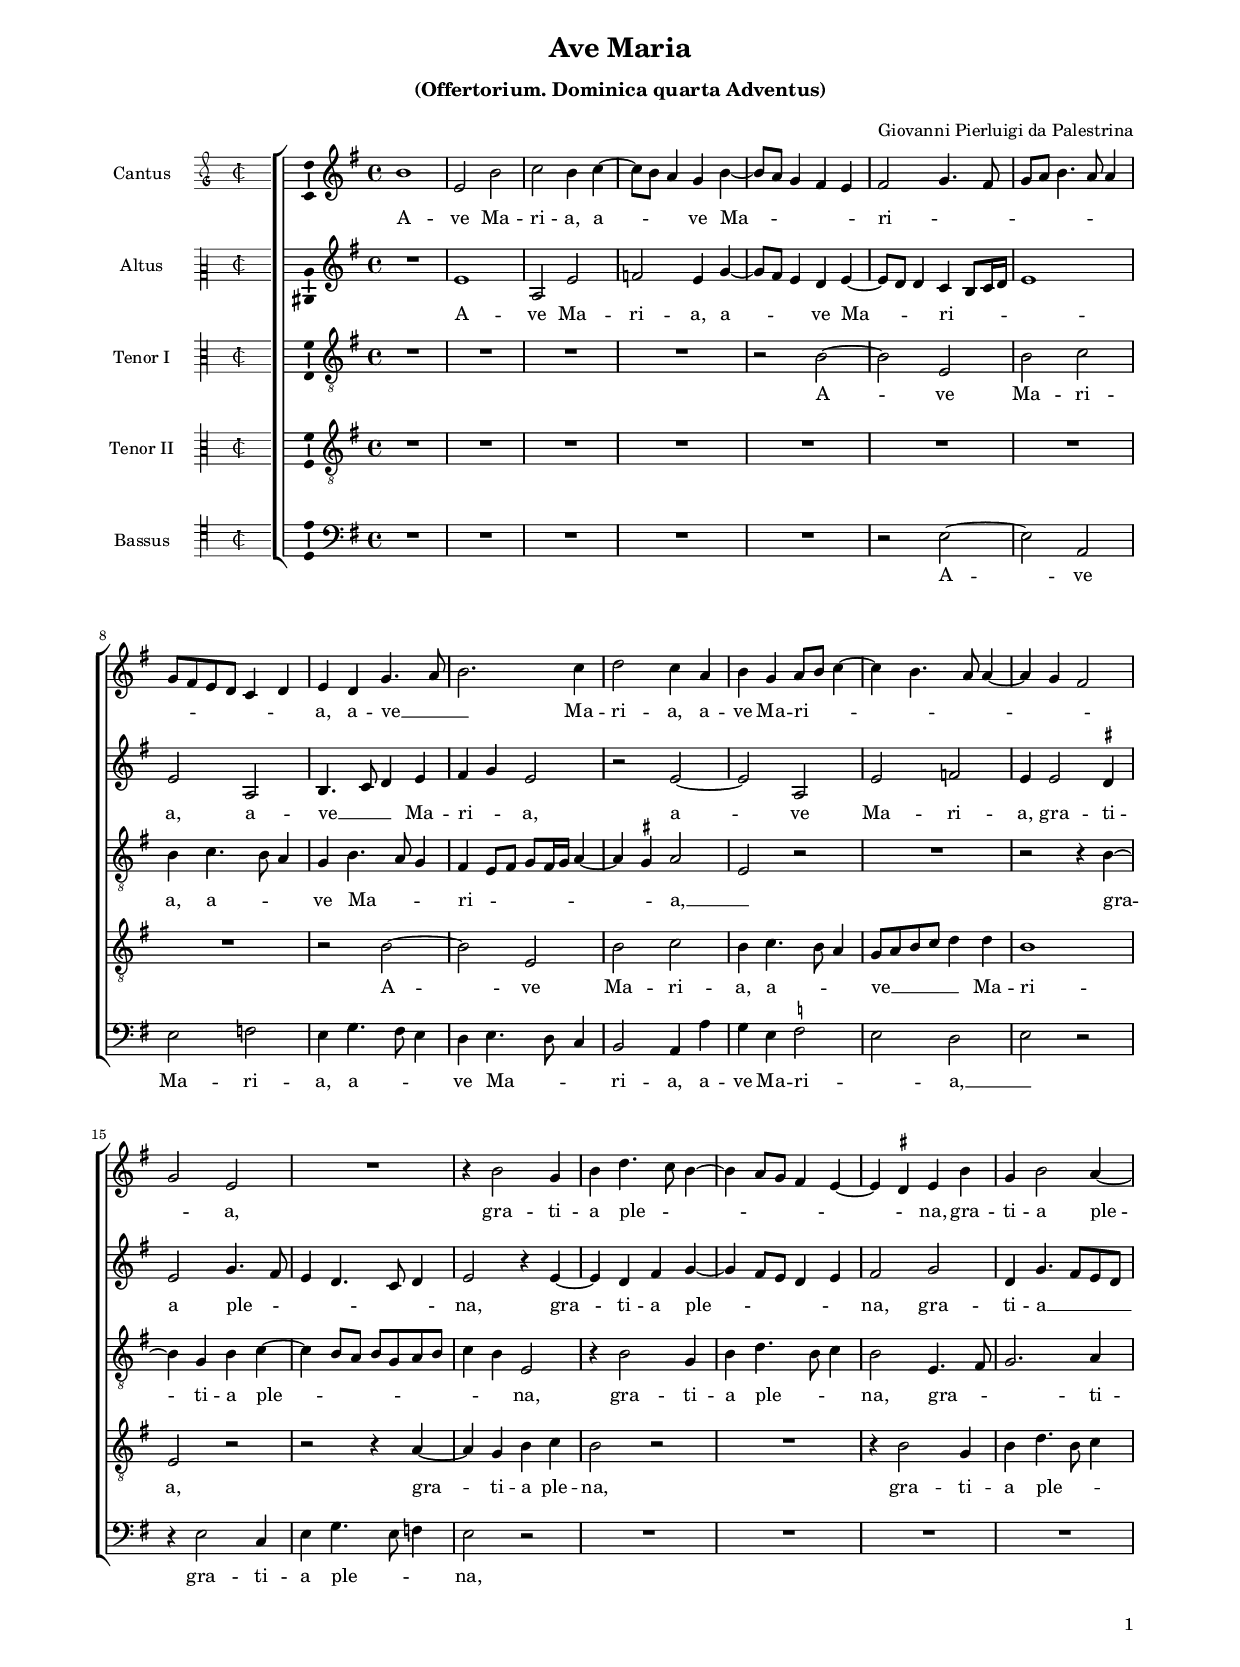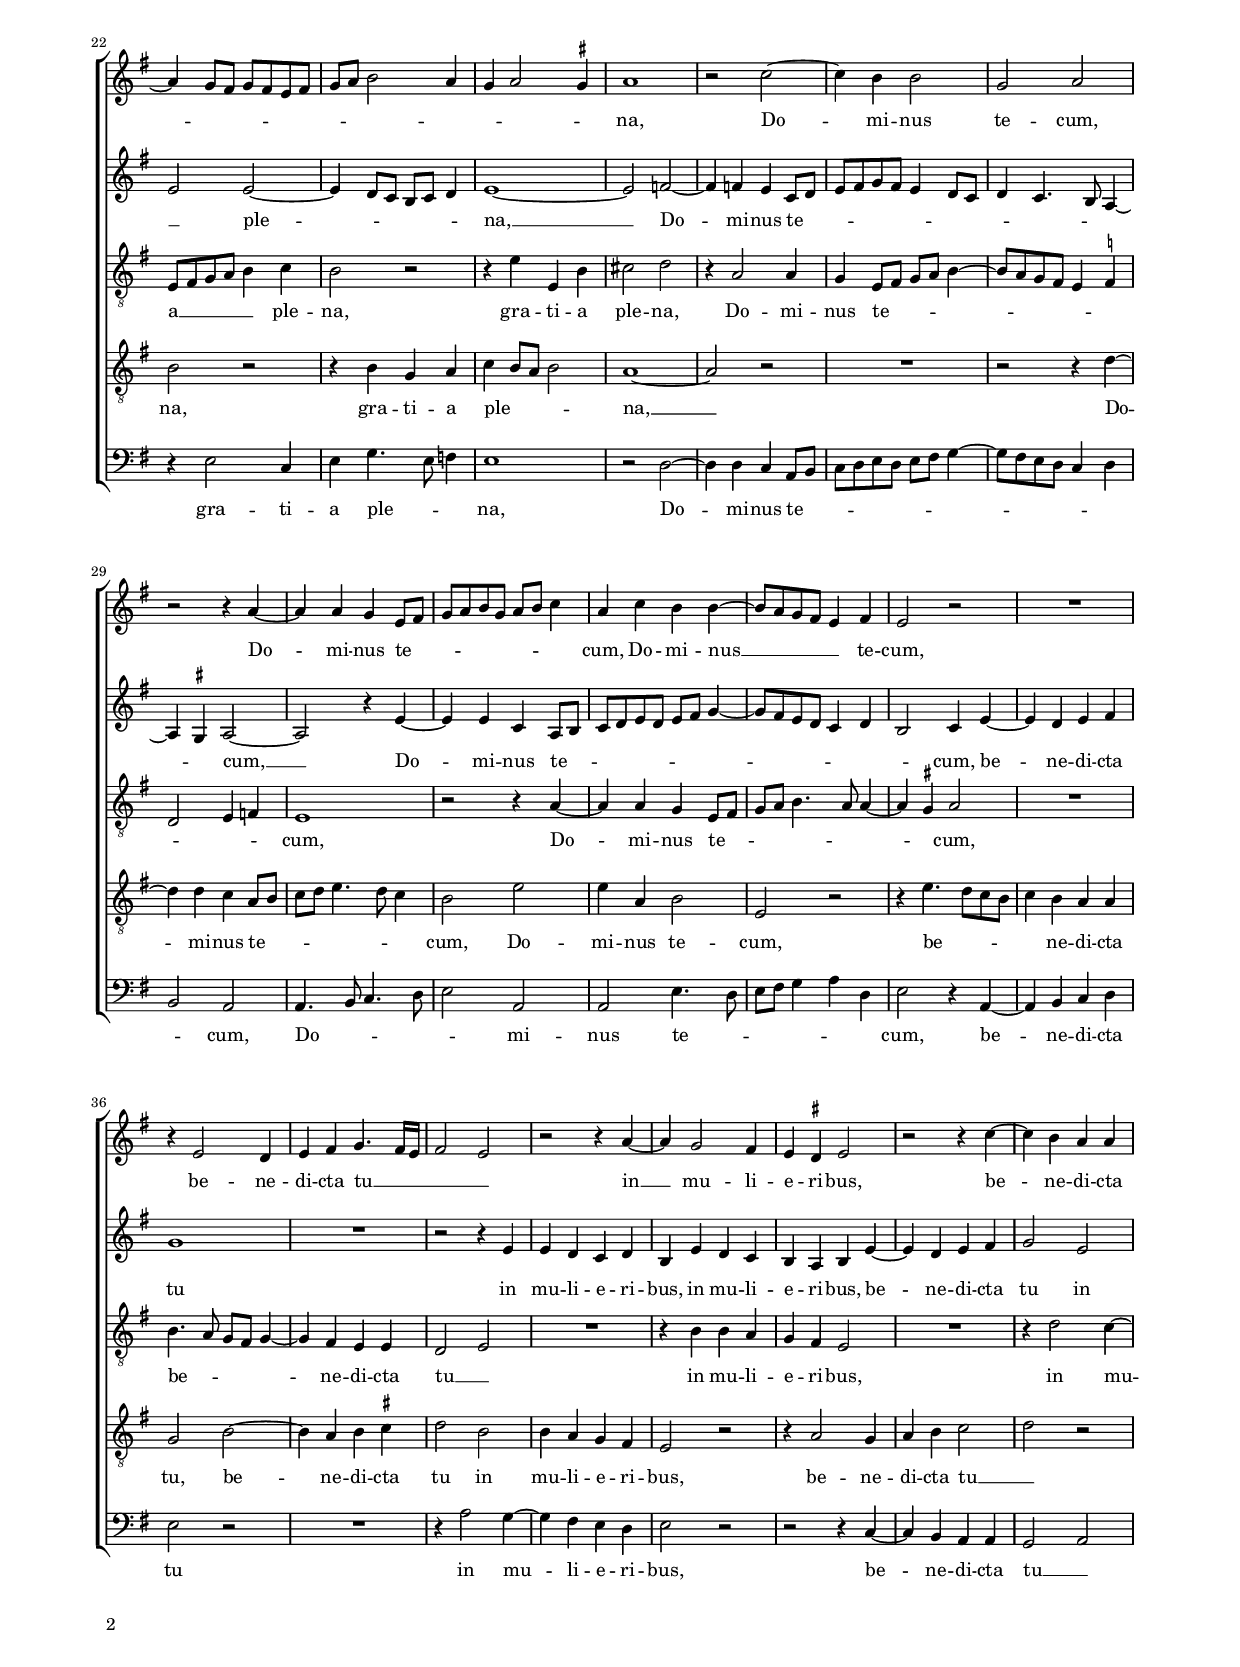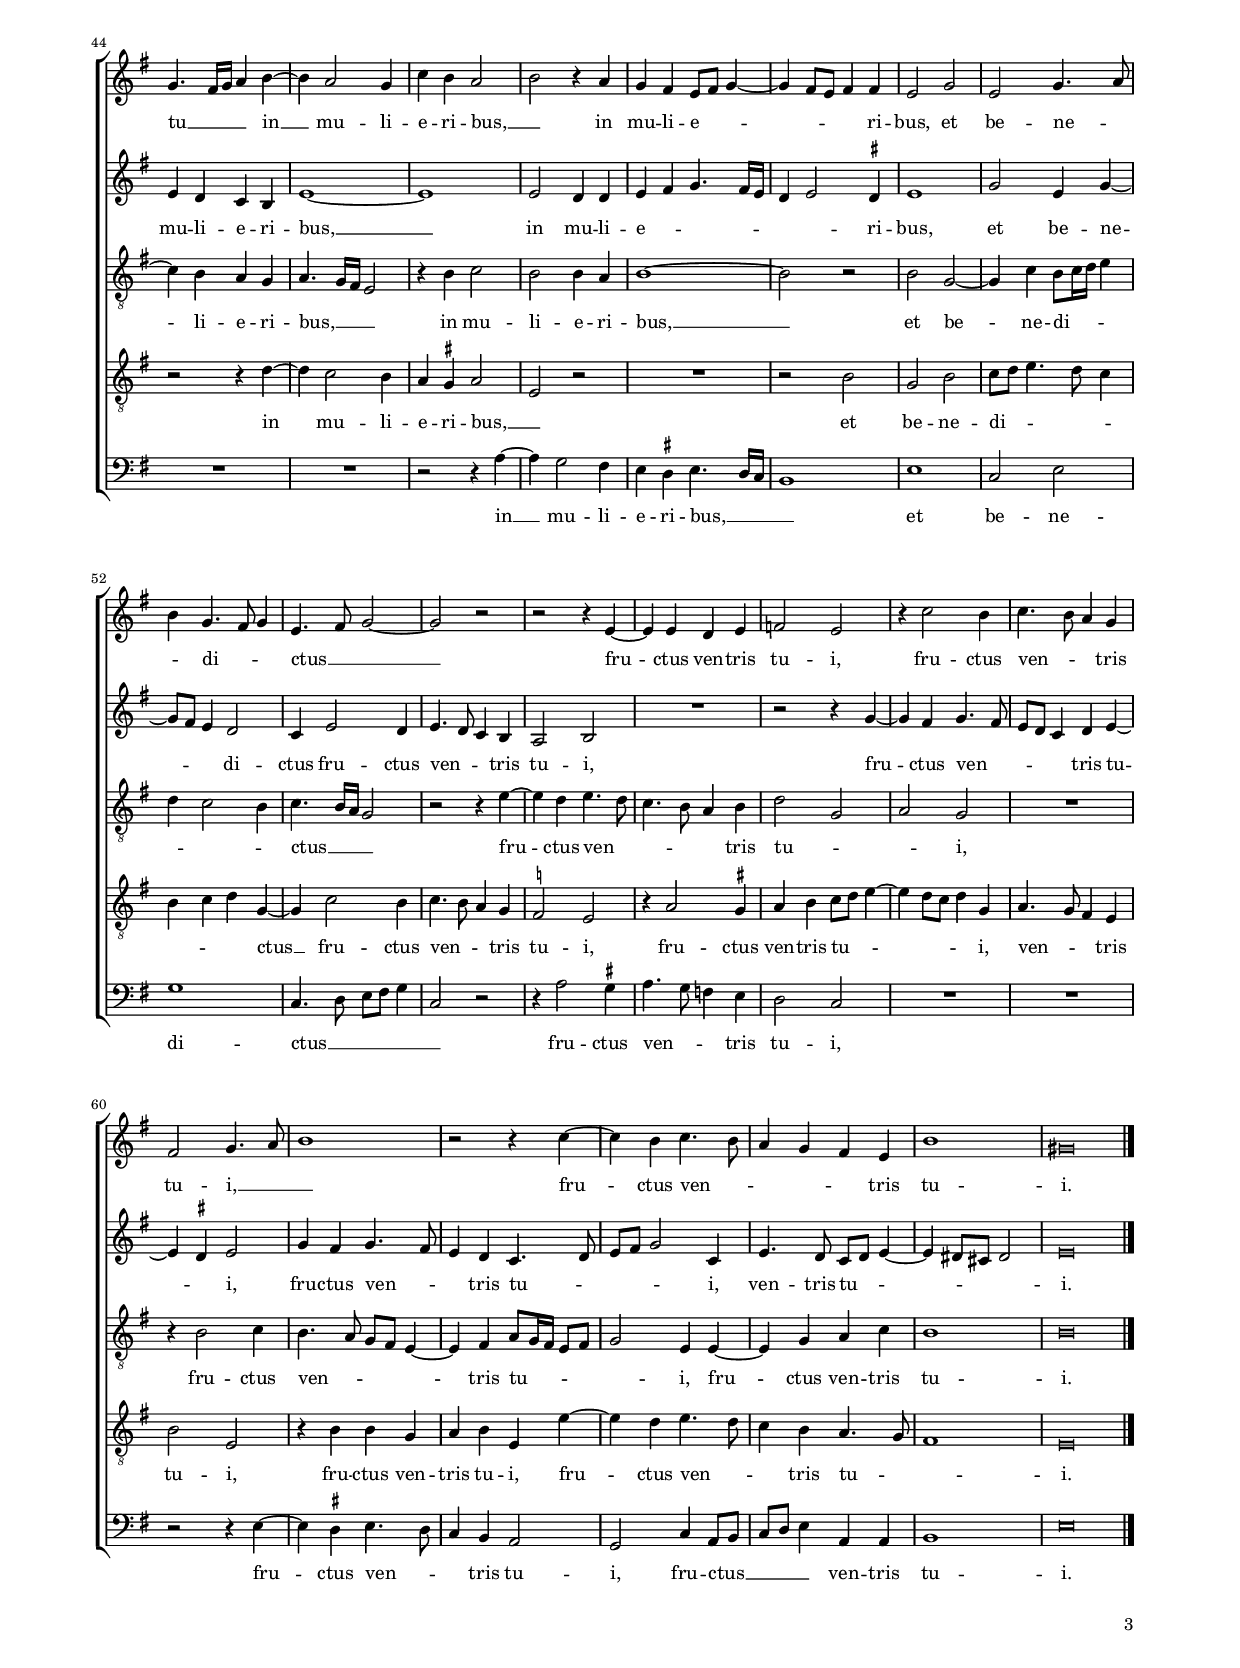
\header
{
  title="Ave Maria"
  subtitle=\markup { \column { \vspace #0.5 "(Offertorium. Dominica quarta Adventus)" \transparent "x" } }
  composer="Giovanni Pierluigi da Palestrina"
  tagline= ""
}

\version "2.24.1"
\language deutsch
#(set-global-staff-size 15)
% #(set-default-paper-size "letter")
#(ly:set-option 'point-and-click #f)




	ficta = { \once \set suggestAccidentals = ##t }

	forget = #(define-music-function (music) (ly:music?) #{
		\accidentalStyle forget
		$music
		\accidentalStyle default
		#})
    
    
\paper
	{
	top-margin = 1.6 \cm
	bottom-margin = 1 \cm
	left-margin = 1.8 \cm
	right-margin = 1.8 \cm
	ragged-bottom = ##f
	ragged-last-bottom = ##f
	print-page-number = ##f
	system-system-spacing = #'((basic-distance . 17) (minimum-distance . 14) (padding . 6) (strechability . 150))
    oddFooterMarkup=\markup   \fill-line { "" \fromproperty #'page:page-number-string }
    evenFooterMarkup=\markup  \fill-line { \fromproperty #'page:page-number-string "" }
    last-bottom-spacing = #'((basic-distance . 12) (minimum-distance . 7) (padding . 4))
	systems-per-page = 3
%   page-count = 3
%	min-systems-per-page = 3
%	print-all-headers = ##t
%	print-first-page-number = ##t
%	first-page-number = 1
	}

	
global = {
	\key c \major
	\time 4/4
    \set Score.tempoHideNote = ##t
    \tempo 2 = 100
    \skip 1*65 
    \set Score.measureLength = #(ly:make-moment 2/1) \skip 1*2 \bar "|."
	}
    

incipitcantus = \relative c' {
    \time 2/2
    \clef "petrucci-g2"
    \key c \major
    }
    
incipitcantusVoice = <<
    \new MensuralVoice <<
        { s1 \noBreak }
        \incipitcantus
    >>
    >>
    
    
incipitaltus = \relative c' {
    \time 2/2
    \clef "petrucci-c2"
    \key c \major
    s4 \bar ""
    }
    
incipitaltusVoice = <<
    \new MensuralVoice <<
        { s1 \noBreak }
        \incipitaltus
    >>
    >>
    
incipittenor = \relative c' {
    \time 2/2
    \clef "petrucci-c3"
    \key c \major
    }
    
incipittenorVoice = <<
    \new MensuralVoice <<
        { s1 \noBreak }
        \incipittenor
    >>
    >>
    
incipitquintus = \relative c' {
    \time 2/2
    \clef "petrucci-c3"
    \key c \major
    }
    
incipitquintusVoice = <<
    \new MensuralVoice <<
        { s1 \noBreak }
        \incipitquintus
    >>
    >>
    
    
incipitbassus= \relative c {
    \time 2/2
    \clef "petrucci-c4"
    \key c \major
    }
    
incipitbassusVoice = <<
    \new MensuralVoice <<
        { s1 \noBreak }
        \incipitbassus
    >>
    >>


cantus =  \relative c''
	{
	e1
	a,2 e'
	f2 e4 f~
	f8 e d4 c e~
%5
	e8 d c4 h a  |
	h2 c4. h8
	c8 d e4. d8 d4
	c8 h a g f4 g
	a4 g c4. d8
%10
	e2. f4 |
	g2 f4 d
	e4 c d8 e f4~
	f4 e4. d8 d4~
	d4 c h2
%15
	c2 a |
	R1
	r4 e'2 c4
	e4 g4. f8 e4~
	e4 d8 c h4 a~
%20
	a4 \ficta gis a e' |
	c4 e2 d4~
	d4 c8 h c8 h a h
	c8 d e2 d4
	c4 d2 \ficta cis4
%25
	d1 |
	r2 f~
	f4 e e2
	c2 d
	r2 r4 d~
%30
	d4 d c a8 h |
	c8 d e c d e f4
	d4 f e e~
	e8 d c h a4 h
	a2 r
%35
	R1 |
	r4 a2 g4
	a4 h c4. h16 a
	h2 a
	r2 r4 d~
%40
	d4 c2 h4 |
	a4 \ficta gis a2
	r2 r4 f'~
	f4 e d d
	c4. h16 c d4 e~
%45
	e4 d2 c4 |
	f4 e d2
	e2 r4 d
	c4 h a8 h c4~
	c4 h8 a h4 h
%50
	a2 c |
	a2 c4. d8
	e4 c4. h8 c4
	a4. h8 c2~
	c2 r
%55
	r2 r4 a~ |
	a4 a g a
	b2 a
	r4 f'2 e4
	f4. e8 d4 c
%60
	h2 c4. d8 |
	e1
	r2 r4 f~
	f4 e f4. e8
	d4 c h a
%65
	e'1 |
	cis\breve |
	}


altus =  \relative c'
	{
	R1
	a'1
	d,2 a'
	b2 a4 c~
%5
	c8 h a4 g4 a~ |
	a8 g g4 f e8 f16 g
	a1
	a2 d,
	e4. f8 g4 a
%10
	h4 c a2 |
	r2 a~
	a2 d,
	a'2 b
	a4 a2 \ficta gis4
%15
	a2 c4. h8 |
	a4 g4. f8 g4
	a2 r4 a~
	a4 g h c~
	c4 h8 a g4 a
%20
	h2 c |
	g4 c4. h8 a g
	a2 a~
	a4 g8 f e f g4
    a1~
%25
	a2 b~ |
	b4 b a f8 g
	a8 h c h a4 g8 f
	g4 f4. e8 d4~
	d4 \ficta cis d2~
%30
	d2 r4 a'~ |
	a4 a f d8 e
	f8 g a g a h c4~
	c8 h a g f4 g
	e2 f4 a~
%35
	a4 g a h |
	c1
	R1
	r2 r4 a
	a4 g f g
%40
	e4 a g f |
	e4 d e a~
	a4 g a h
	c2 a
	a4 g f e
%45
	a1~ |
	a1
	a2 g4 g
	a4 h c4. h16 a
	g4 a2 \ficta gis4
%50
	a1 |
	c2 a4 c~
	c8 h a4 g2
	f4 a2 g4
	a4. g8 f4 e
%55
	d2 e |
	R1
	r2 r4 c'~
	c4 h c4. h8
	a8 g f4 g a~
%60
	a4 \ficta gis a2 |
	c4 h c4. h8
	a4 g f4. g8
	a8 h c2 f,4
	a4. g8 f8 g a4~
%65
	a4 gis8 fis gis2 |
	a\breve |
	}


tenor =  \relative c'
	{
	R1
	R1
	R1
	R1
%5
	r2 e~ |
	e2 a,
	e'2 f
	e4 f4. e8 d4
	c4 e4. d8 c4
%10
	h4 a8 h c8 h16 c d4~ |
	d4 \ficta cis d2
	a2 r
	R1
	r2 r4 e'~
%15
	e4 c e f~ |
	f4 e8 d e8 c d e
	f4 e a,2
	r4 e'2 c4
	e4 g4. e8 f4
%20
	e2 a,4. h8 |
	c2. d4
	a8 h c d e4 f
	e2 r
	r4 a a, e'
%25
	fis2 g |
	r4 d2 d4
	c4 a8 h c d e4~
	e8 d c h a4 \ficta b
	g2 a4 b
%30
	a1 |
	r2 r4 d~
	d4 d c a8 h
	c8 d e4. d8 d4~
	d4 \ficta cis d2
%35
	R1 |
	e4. d8 c h c4~
	c4 h a a
	g2 a
	R1
%40
	r4 e' e d |
	c4 h a2
	R1
	r4 g'2 f4~
	f4 e d c
%45
	d4. c16 h a2 |
	r4 e' f2
	e2 e4 d
	e1~
	e2 r
%50
	e2 c~ |
	c4 f e8 f16 g a4
	g4 f2 e4
	f4. e16 d c2
	r2 r4 a'~
%55
	a4 g a4. g8 |
	f4. e8 d4 e
	g2 c,
	d2 c
	R1
%60
	r4 e2 f4 |
	e4. d8 c h a4~
	a4 h d8 c16 h a8 h
	c2 a4 a~
	a4 c d f
%65
	e1 |
	e\breve |
	}


quintus  =  \relative c'
	{
	R1
	R1
	R1
	R1
%5
	R1 |
	R1
	R1
	R1
	r2 e~
%10
	e2 a, |
	e'2 f
	e4 f4. e8 d4
	c8 d e f g4 g
	e1
%15
	a,2 r |
	r2 r4 d~
	d4 c e f
	e2 r
	R1
%20
	r4 e2 c4 |
	e4 g4. e8 f4
	e2 r
	r4 e c d
	f4 e8 d e2
%25
	d1~ |
	d2 r
	R1
	r2 r4 g~
	g4 g f d8 e
%30
	f8 g a4. g8 f4 |
	e2 a
	a4 d, e2
	a,2 r
	r4 a'4. g8 f e
%35
	f4 e d d |
	c2 e~
	e4 d e \ficta fis
	g2 e
	e4 d c h
%40
	a2 r |
	r4 d2 c4
	d4 e f2
	g2 r
	r2 r4 g~
%45
	g4 f2 e4 |
	d4 \ficta cis d2
	a2 r
	R1
	r2 e'
%50
	c2 e |
	f8 g a4. g8 f4
	e4 f g c,~
	c4 f2 e4
	f4. e8 d4 c
%55
	\ficta b2 a |
	r4 d2 \ficta cis4
	d4 e f8 g a4~
	a4 g8 f g4 c,
	d4. c8 h4 a
%60
	e'2 a, |
	r4 e' e c
	d4 e a, a'~
	a4 g a4. g8
	f4 e d4. c8
%65
	h1 |
	a\breve |
	}


bassus  =  \relative c
	{
	R1
	R1
	R1
	R1
%5
	R1 |
	r2 a'~
	a2 d,
	a'2 b
	a4 c4. h8 a4
%10
	g4 a4. g8 f4 |
	e2 d4 d'
	c4 a \ficta b2
	a2 g
	a2 r
%15
	r4 a2 f4 |
	a4 c4. a8 b4
	a2 r
	R1
	R1
%20
	R1 |
	R1
	r4 a2 f4
	a4 c4. a8 b4
	a1
%25
	r2 g~ |
	g4 g f d8 e
	f8 g a g a h c4~
	c8 h a g f4 g
	e2 d
%30
	d4. e8 f4. g8 |
	a2 d,
	d2 a'4. g8
	a8 h c4 d g,
	a2 r4 d,~
%35
	d4 e f g |
	a2 r
	R1
	r4 d2 c4~
	c4 h a g
%40
	a2 r |
	r2 r4 f~
	f4 e d d
	c2 d
	R1
%45
	R1 |
	r2 r4 d'~
	d4 c2 h4
	a4 \ficta gis a4. \forget g16 f
	e1
%50
	a1 |
	f2 a
	c1
	f,4. g8 a h c4
	f,2 r
%55
	r4 d'2 \ficta cis4 |
	d4. c8 b4 a
	g2 f
	R1
	R1
%60
	r2 r4 a~ |
	a4 \ficta gis a4. \forget g8
	f4 e d2
	c2 f4 d8 e
	f8 g a4 d, d
%65
	e1 |
	a\breve |
	}


lyricscantus = \lyricmode {
	A -- ve Ma -- ri -- a,
    a -- _ _ ve Ma -- _ _ _ _ ri -- _ _ _ _ _ _ _ _ _ _ _ _ _ a,
    a -- ve __ _ _ Ma -- ri -- a,
    a -- ve Ma -- ri -- _ _ _ _ _ _ _ _ a,
    gra -- ti -- a ple -- _ _ _ _ _ _ _ na,
    gra -- ti -- a ple -- _ _ _ _ _ _ _ _ _ _ _ _ _ na,
    Do -- mi -- nus te -- cum,
    Do -- mi -- nus te -- _ _ _ _ _ _ _ _ cum,
    Do -- mi -- nus __ _ _ _ _ te -- cum,
    be -- ne -- di -- cta tu __ _ _ _ _ in __ mu -- li -- e -- ri -- bus,
    be -- ne -- di -- cta tu __ _ _ _ in __ mu -- li -- e -- ri -- bus, __ _
    in mu -- li -- e -- _ _ _ _ _ ri -- bus,
    et be -- ne -- _ _ di -- _ _ ctus __ _ _ fru -- ctus ven -- tris tu -- i,
    fru -- ctus ven -- _ _ tris tu -- i, __ _ _ 
    fru -- ctus ven -- _ _ _ _ tris tu -- i.
	}


lyricsaltus = \lyricmode {
	A -- ve Ma -- ri -- a,
    a -- _ _ ve Ma -- _ _ ri -- _ _ _ _ a,
    a -- ve __ _ _ Ma -- ri -- _ a,
    a -- ve Ma -- ri -- a,
    gra -- ti -- a ple -- _ _ _ _ _ na,
    gra -- ti -- a ple -- _ _ _ _ na,
    gra -- ti -- a __ _ _ _ _ ple -- _ _ _ _ _ na, __
    Do -- mi -- nus te -- _ _ _ _ _ _ _ _ _ _ _ _ _ cum, __
    Do -- mi -- nus te -- _ _ _ _ _ _ _ _ _ _ _ _ _ _ cum,
    be -- ne -- di -- cta tu in mu -- li -- e -- ri -- bus,
    in mu -- li -- e -- ri -- bus,
    be -- ne -- di -- cta tu in mu -- li -- e -- ri -- bus, __
    in mu -- li -- e -- _ _ _ _ _ _ ri -- bus,
    et be -- ne -- _ _ di -- ctus fru -- ctus ven -- _ _ tris tu -- i,
    fru -- ctus ven -- _ _ _ _ tris tu -- _ i,
    fru -- ctus ven -- _ _ tris tu -- _ _ _ _ i,
    ven -- tris tu -- _ _ _ _ _ i.
	}


lyricstenor = \lyricmode {
	A -- ve Ma -- ri -- a,
    a -- _ _ ve Ma -- _ _ ri -- _ _ _ _ _ _ _ a, __ _
    gra -- ti -- a ple -- _ _ _ _ _ _ _ _ na,
    gra -- ti -- a ple -- _ _ na,
    gra -- _ _ ti -- a __ _ _ _ _ ple -- na,
    gra -- ti -- a ple -- na,
    Do -- mi -- nus te -- _ _ _ _ _ _ _ _ _ _ _ _ cum,
    Do -- mi -- nus te -- _ _ _ _ _ _ _ cum,
    be -- _ _ _ _ ne -- di -- cta tu __ _ in mu -- li -- e -- ri -- bus,
    in mu -- li -- e -- ri -- bus, __ _ _ _
    in mu -- li -- e -- ri -- bus, __
    et be -- ne -- di -- _ _ _ _ _ _ ctus __ _ _ _ fru -- ctus ven -- _ _ _ _ tris tu -- _ _ i,
    fru -- ctus ven -- _ _ _ _ tris tu -- _ _ _ _ _ i,
    fru -- ctus ven -- tris tu -- i.
	}


lyricsquintus = \lyricmode {
	A -- ve Ma -- ri -- a,
    a -- _ _ ve __ _ _ _ _ Ma -- ri -- a,
    gra -- ti -- a ple -- na,
    gra -- ti -- a ple -- _ _ na,
    gra -- ti -- a ple -- _ _ _ na, __
    Do -- mi -- nus te -- _ _ _ _ _ _ cum,
    Do -- mi -- nus te -- cum,
    be -- _ _ _ _ ne -- di -- cta tu,
    be -- ne -- di -- cta tu in mu -- li -- e -- ri -- bus,
    be -- ne -- di -- cta tu __ _ in mu -- li -- e -- ri -- bus, __ _
    et be -- ne -- di -- _ _ _ _ _ _ _ ctus __ fru -- ctus ven -- _ _ tris tu -- i,
    fru -- ctus ven -- tris tu -- _ _ _ _ _ i,
    ven -- _ _ tris tu -- i,
    fru -- ctus ven -- tris tu -- i,
    fru -- ctus ven -- _ _ tris tu -- _ _ i.
	}


lyricsbassus = \lyricmode {
	A -- ve Ma -- ri -- a,
    a -- _ _ ve Ma -- _ _ ri -- a,
    a -- ve Ma -- ri -- _ a, __ _
    gra -- ti -- a ple -- _ _ na,
    gra -- ti -- a ple -- _ _ na,
    Do -- mi -- nus te -- _ _ _ _ _ _ _ _ _ _ _ _ _ _ cum,
    Do -- _ _ _ _ mi -- nus te -- _ _ _ _ _ _ cum,
    be -- ne -- di -- cta tu in mu -- li -- e -- ri -- bus,
    be -- ne -- di -- cta tu __ _ in __ mu -- li -- e -- ri -- bus, __ _ _ _
    et be -- ne -- di -- ctus __ _ _ _ _ _ fru -- ctus ven -- _ _ tris tu -- i,
    fru -- ctus ven -- _ _ tris tu -- i,
    fru -- ctus __ _ _ _ _ ven -- tris tu -- i.
	}


\score
{  
    \transpose c g, {
	\new ChoirStaff \with { \override StaffGrouper.staff-staff-spacing.basic-distance = #12 }
	<<

	\new Staff << \global
	\new Voice="v1" {
		\set Staff.instrumentName="Cantus"
        \incipit \incipitcantusVoice
%		\set Staff.instrumentName= "S"
		\set Staff.midiInstrument = "reed organ"
		\clef violin
		\cantus }
	\new Lyrics \lyricsto "v1" {\lyricscantus }
	>>


	\new Staff << \global
	\new Voice="v2" {
		\set Staff.instrumentName="Altus"
        \incipit \incipitaltusVoice
%		\set Staff.instrumentName= "A"
		\set Staff.midiInstrument = "reed organ"
		\clef violin % "G_8"
		\altus}
	\new Lyrics \lyricsto "v2" {\lyricsaltus }
	>>


	\new Staff << \global
	\new Voice="v3" {
		\set Staff.instrumentName="Tenor I"
        \incipit \incipittenorVoice
%		\set Staff.instrumentName= "T"
		\set Staff.midiInstrument = "reed organ"
		\clef "G_8"
		\tenor }
	\new Lyrics \lyricsto "v3" {\lyricstenor }
	>>


	\new Staff << \global
	\new Voice="v5" {
		\set Staff.instrumentName="Tenor II"
        \incipit \incipitquintusVoice
%		\set Staff.instrumentName= "Q"
		\set Staff.midiInstrument = "reed organ"
		\clef "G_8"
		\quintus}
	\new Lyrics \lyricsto "v5" {\lyricsquintus }
	>>


	\new Staff << \global
	\new Voice="v4" {
		\set Staff.instrumentName="Bassus"
        \incipit \incipitbassusVoice
%		\set Staff.instrumentName= "B"
		\set Staff.midiInstrument = "reed organ"
		\clef bass 
		\bassus }
	\new Lyrics \lyricsto "v4" {\lyricsbassus}
	>>

	>>
	} % transpose

	\layout
	{
	indent = 3\cm
    incipit-width = 1.3 \cm
	\context { \Lyrics \override VerticalAxisGroup.nonstaff-relatedstaff-spacing.padding = #1.4 }
%	\context { \Lyrics \override LyricText.font-size = #1 }
	\context { \Staff \override TimeSignature.break-visibility = #end-of-line-invisible }
	\context { \Staff \consists "Ambitus_engraver" }
%	\context { \Voice \override Slur.transparent = ##t }
	\context { \Score \override BarNumber.padding = #2 }
	\context { \Voice \override NoteHead.style = #'baroque }
	}

\midi
	{    	
	}

}


% EOF
